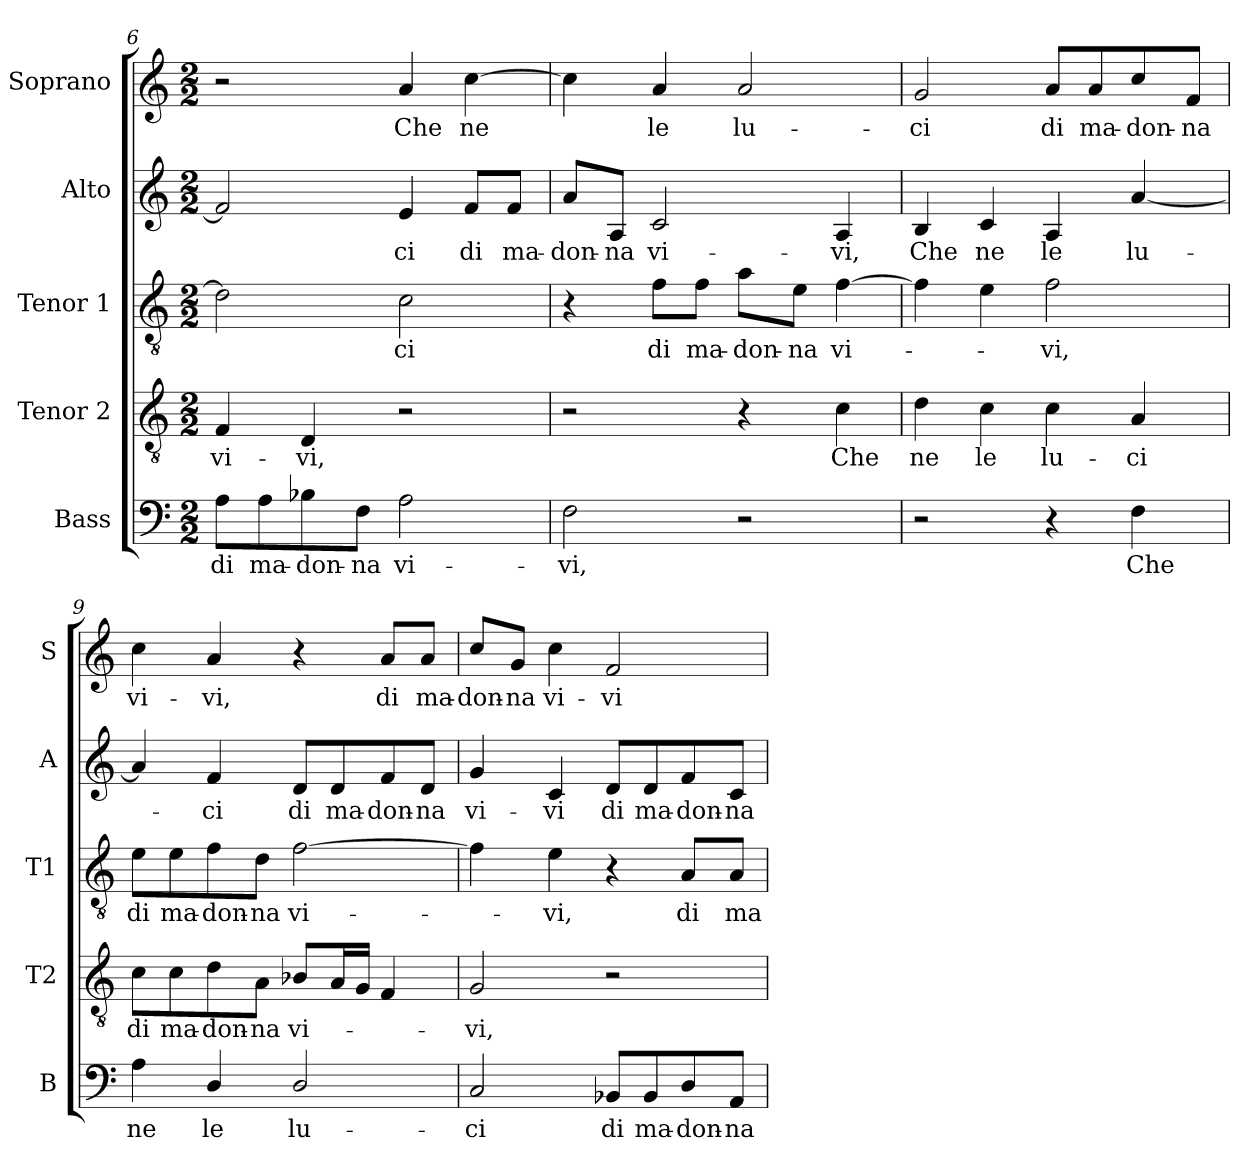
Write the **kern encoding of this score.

**kern	**text	**kern	**text	**kern	**text	**kern	**text	**kern	**text
*part5	*part5	*part4	*part4	*part3	*part3	*part2	*part2	*part1	*part1
*staff5	*staff5	*staff4	*staff4	*staff3	*staff3	*staff2	*staff2	*staff1	*staff1
*I"Bass	*	*I"Tenor 2	*	*I"Tenor 1	*	*I"Alto	*	*I"Soprano	*
*I'B	*	*I'T2	*	*I'T1	*	*I'A	*	*I'S	*
*clefF4	*	*clefGv2	*	*clefGv2	*	*clefG2	*	*clefG2	*
*	*	*ITrd7c12	*	*ITrd7c12	*	*	*	*	*
*k[]	*	*k[]	*	*k[]	*	*k[]	*	*k[]	*
*C:	*	*C:	*	*C:	*	*C:	*	*C:	*
*M2/2	*	*M2/2	*	*M2/2	*	*M2/2	*	*M2/2	*
=6	=6	=6	=6	=6	=6	=6	=6	=6	=6
!	!LO:LY:b:color=#000000	!	!	!	!	!	!	!	!
!	!	!	!LO:LY:b:color=#000000	!	!	!	!	!	!
8Ai\L	di	4FFi/	vi-	2Di\]	.	2fi/]	.	2r	.
!	!LO:LY:b:color=#000000	!	!	!	!	!	!	!	!
8Ai\	ma-	.	.	.	.	.	.	.	.
!	!LO:LY:b:color=#000000	!	!	!	!	!	!	!	!
!	!	!	!LO:LY:b:color=#000000	!	!	!	!	!	!
8B-Xi\	-don-	4DDi/	-vi,	.	.	.	.	.	.
!	!LO:LY:b:color=#000000	!	!	!	!	!	!	!	!
8Fi\J	-na	.	.	.	.	.	.	.	.
!	!LO:LY:b:color=#000000	!	!	!	!	!	!	!	!
!	!	!	!	!	!LO:LY:b:color=#000000	!	!	!	!
!	!	!	!	!	!	!	!LO:LY:b:color=#000000	!	!
!	!	!	!	!	!	!	!	!	!LO:LY:b:color=#000000
2Ai\	vi-	2r	.	2Ci\	-ci	4ei/	-ci	4ai/	Che
!	!	!	!	!	!	!	!LO:LY:b:color=#000000	!	!
!	!	!	!	!	!	!	!	!	!LO:LY:b:color=#000000
.	.	.	.	.	.	8fi/L	di	[4cci\	ne
!	!	!	!	!	!	!	!LO:LY:b:color=#000000	!	!
.	.	.	.	.	.	8fi/J	ma-	.	.
=7	=7	=7	=7	=7	=7	=7	=7	=7	=7
!	!LO:LY:b:color=#000000	!	!	!	!	!	!	!	!
!	!	!	!	!	!	!	!LO:LY:b:color=#000000	!	!
2Fi\	-vi,	2r	.	4r	.	8ai/L	-don-	4cci\]	.
!	!	!	!	!	!	!	!LO:LY:b:color=#000000	!	!
.	.	.	.	.	.	8Ai/J	-na	.	.
!	!	!	!	!	!LO:LY:b:color=#000000	!	!	!	!
!	!	!	!	!	!	!	!LO:LY:b:color=#000000	!	!
!	!	!	!	!	!	!	!	!	!LO:LY:b:color=#000000
.	.	.	.	8Fi\L	di	2ci/	vi-	4ai/	le
!	!	!	!	!	!LO:LY:b:color=#000000	!	!	!	!
.	.	.	.	8Fi\J	ma-	.	.	.	.
!	!	!	!	!	!LO:LY:b:color=#000000	!	!	!	!
!	!	!	!	!	!	!	!	!	!LO:LY:b:color=#000000
2r	.	4r	.	8Ai\L	-don-	.	.	2ai/	lu-
!	!	!	!	!	!LO:LY:b:color=#000000	!	!	!	!
.	.	.	.	8Ei\J	-na	.	.	.	.
!	!	!	!LO:LY:b:color=#000000	!	!	!	!	!	!
!	!	!	!	!	!LO:LY:b:color=#000000	!	!	!	!
!	!	!	!	!	!	!	!LO:LY:b:color=#000000	!	!
.	.	4Ci\	Che	[4Fi\	vi-	4Ai/	-vi,	.	.
!!LO:LB:g=z
=8	=8	=8	=8	=8	=8	=8	=8	=8	=8
!	!	!	!LO:LY:b:color=#000000	!	!	!	!	!	!
!	!	!	!	!	!	!	!LO:LY:b:color=#000000	!	!
!	!	!	!	!	!	!	!	!	!LO:LY:b:color=#000000
2r	.	4Di\	ne	4Fi\]	.	4Bi/	Che	2gi/	-ci
!	!	!	!LO:LY:b:color=#000000	!	!	!	!	!	!
!	!	!	!	!	!	!	!LO:LY:b:color=#000000	!	!
.	.	4Ci\	le	4Ei\	.	4ci/	ne	.	.
!	!	!	!LO:LY:b:color=#000000	!	!	!	!	!	!
!	!	!	!	!	!LO:LY:b:color=#000000	!	!	!	!
!	!	!	!	!	!	!	!LO:LY:b:color=#000000	!	!
!	!	!	!	!	!	!	!	!	!LO:LY:b:color=#000000
4r	.	4Ci\	lu-	2Fi\	-vi,	4Ai/	le	8ai/L	di
!	!	!	!	!	!	!	!	!	!LO:LY:b:color=#000000
.	.	.	.	.	.	.	.	8ai/	ma-
!	!LO:LY:b:color=#000000	!	!	!	!	!	!	!	!
!	!	!	!LO:LY:b:color=#000000	!	!	!	!	!	!
!	!	!	!	!	!	!	!LO:LY:b:color=#000000	!	!
!	!	!	!	!	!	!	!	!	!LO:LY:b:color=#000000
4Fi\	Che	4AAi/	-ci	.	.	[4ai/	lu-	8cci/	-don-
!	!	!	!	!	!	!	!	!	!LO:LY:b:color=#000000
.	.	.	.	.	.	.	.	8fi/J	-na
=9	=9	=9	=9	=9	=9	=9	=9	=9	=9
!	!LO:LY:b:color=#000000	!	!	!	!	!	!	!	!
!	!	!	!LO:LY:b:color=#000000	!	!	!	!	!	!
!	!	!	!	!	!LO:LY:b:color=#000000	!	!	!	!
!	!	!	!	!	!	!	!	!	!LO:LY:b:color=#000000
4Ai\	ne	8Ci\L	di	8Ei\L	di	4ai/]	.	4cci\	vi-
!	!	!	!LO:LY:b:color=#000000	!	!	!	!	!	!
!	!	!	!	!	!LO:LY:b:color=#000000	!	!	!	!
.	.	8Ci\	ma-	8Ei\	ma-	.	.	.	.
!	!LO:LY:b:color=#000000	!	!	!	!	!	!	!	!
!	!	!	!LO:LY:b:color=#000000	!	!	!	!	!	!
!	!	!	!	!	!LO:LY:b:color=#000000	!	!	!	!
!	!	!	!	!	!	!	!LO:LY:b:color=#000000	!	!
!	!	!	!	!	!	!	!	!	!LO:LY:b:color=#000000
4Di/	le	8Di\	-don-	8Fi\	-don-	4fi/	-ci	4ai/	-vi,
!	!	!	!LO:LY:b:color=#000000	!	!	!	!	!	!
!	!	!	!	!	!LO:LY:b:color=#000000	!	!	!	!
.	.	8AAi\J	-na	8Di\J	-na	.	.	.	.
!	!LO:LY:b:color=#000000	!	!	!	!	!	!	!	!
!	!	!	!LO:LY:b:color=#000000	!	!	!	!	!	!
!	!	!	!	!	!LO:LY:b:color=#000000	!	!	!	!
!	!	!	!	!	!	!	!LO:LY:b:color=#000000	!	!
2Di/	lu-	8BB-Xi/L	vi-	[2Fi\	vi-	8di/L	di	4r	.
!	!	!	!	!	!	!	!LO:LY:b:color=#000000	!	!
.	.	16AAi/L	.	.	.	8di/	ma-	.	.
.	.	16GGi/JJ	.	.	.	.	.	.	.
!	!	!	!	!	!	!	!LO:LY:b:color=#000000	!	!
!	!	!	!	!	!	!	!	!	!LO:LY:b:color=#000000
.	.	4FFi/	.	.	.	8fi/	-don-	8ai/L	di
!	!	!	!	!	!	!	!LO:LY:b:color=#000000	!	!
!	!	!	!	!	!	!	!	!	!LO:LY:b:color=#000000
.	.	.	.	.	.	8di/J	-na	8ai/J	ma-
=10	=10	=10	=10	=10	=10	=10	=10	=10	=10
!	!LO:LY:b:color=#000000	!	!	!	!	!	!	!	!
!	!	!	!LO:LY:b:color=#000000	!	!	!	!	!	!
!	!	!	!	!	!	!	!LO:LY:b:color=#000000	!	!
!	!	!	!	!	!	!	!	!	!LO:LY:b:color=#000000
2Ci/	-ci	2GGi/	-vi,	4Fi\]	.	4gi/	vi-	8cci/L	-don-
!	!	!	!	!	!	!	!	!	!LO:LY:b:color=#000000
.	.	.	.	.	.	.	.	8gi/J	-na
!	!	!	!	!	!LO:LY:b:color=#000000	!	!	!	!
!	!	!	!	!	!	!	!LO:LY:b:color=#000000	!	!
!	!	!	!	!	!	!	!	!	!LO:LY:b:color=#000000
.	.	.	.	4Ei\	-vi,	4ci/	-vi	4cci\	vi-
!	!LO:LY:b:color=#000000	!	!	!	!	!	!	!	!
!	!	!	!	!	!	!	!LO:LY:b:color=#000000	!	!
!	!	!	!	!	!	!	!	!	!LO:LY:b:color=#000000
8BB-Xi/L	di	2r	.	4r	.	8di/L	di	2fi/	-vi
!	!LO:LY:b:color=#000000	!	!	!	!	!	!	!	!
!	!	!	!	!	!	!	!LO:LY:b:color=#000000	!	!
8BB-i/	ma-	.	.	.	.	8di/	ma-	.	.
!	!LO:LY:b:color=#000000	!	!	!	!	!	!	!	!
!	!	!	!	!	!LO:LY:b:color=#000000	!	!	!	!
!	!	!	!	!	!	!	!LO:LY:b:color=#000000	!	!
8Di/	-don-	.	.	8AAi/L	di	8fi/	-don-	.	.
!	!LO:LY:b:color=#000000	!	!	!	!	!	!	!	!
!	!	!	!	!	!LO:LY:b:color=#000000	!	!	!	!
!	!	!	!	!	!	!	!LO:LY:b:color=#000000	!	!
8AAi/J	-na	.	.	8AAi/J	ma-	8ci/J	-na	.	.
=	=	=	=	=	=	=	=	=	=
*-	*-	*-	*-	*-	*-	*-	*-	*-	*-
